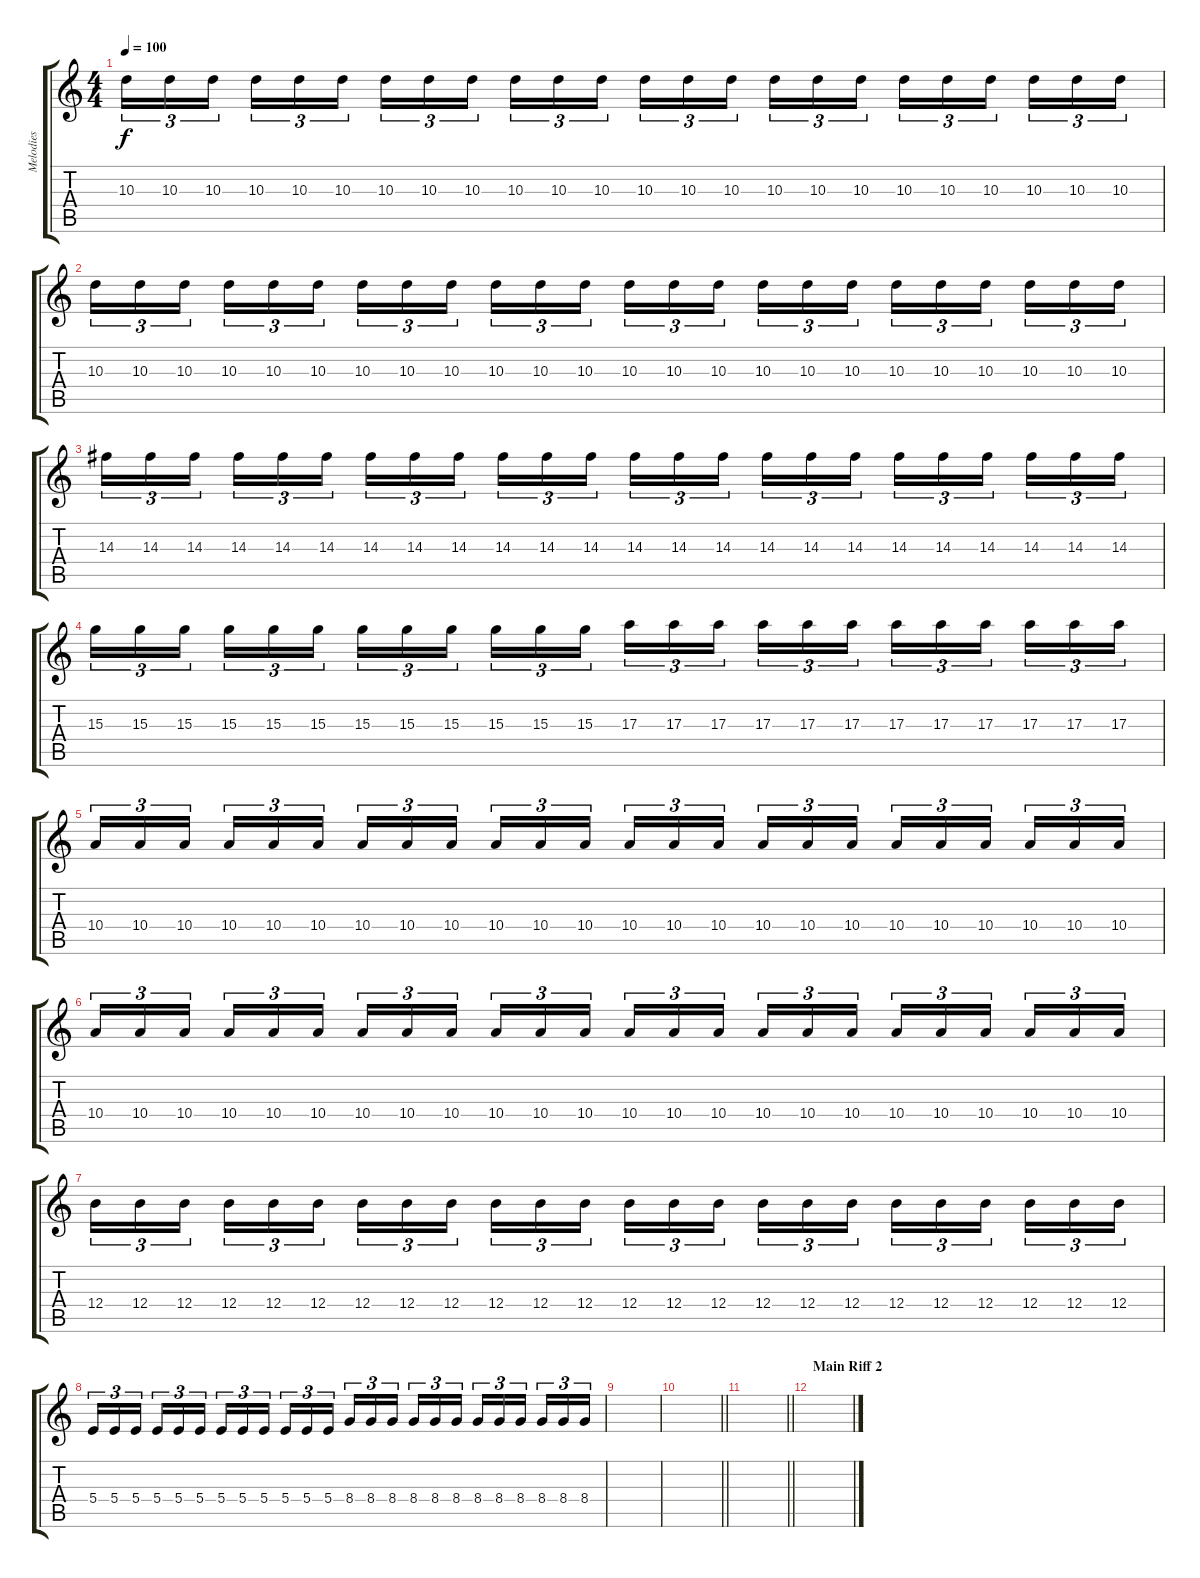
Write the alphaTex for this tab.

\track ("Melodies" "Melodies") {instrument distortionguitar}
\staff {score tabs}
\tuning (Db4 Ab3 E3 B2 Gb2 Db2) {hide}
\ts (4 4)
\tempo 100
\clef g2
\ks c
10.3.16{tu (3 2) dy f} 10.3.16{tu (3 2)} 10.3.16{tu (3 2) beam splitsecondary} 10.3.16{tu (3 2)} 10.3.16{tu (3 2)} 10.3.16{tu (3 2)} 10.3.16{tu (3 2)} 10.3.16{tu (3 2)} 10.3.16{tu (3 2) beam splitsecondary} 10.3.16{tu (3 2)} 10.3.16{tu (3 2)} 10.3.16{tu (3 2)} 10.3.16{tu (3 2)} 10.3.16{tu (3 2)} 10.3.16{tu (3 2) beam splitsecondary} 10.3.16{tu (3 2)} 10.3.16{tu (3 2)} 10.3.16{tu (3 2)} 10.3.16{tu (3 2)} 10.3.16{tu (3 2)} 10.3.16{tu (3 2) beam splitsecondary} 10.3.16{tu (3 2)} 10.3.16{tu (3 2)} 10.3.16{tu (3 2)} |
10.3.16{tu (3 2)} 10.3.16{tu (3 2)} 10.3.16{tu (3 2) beam splitsecondary} 10.3.16{tu (3 2)} 10.3.16{tu (3 2)} 10.3.16{tu (3 2)} 10.3.16{tu (3 2)} 10.3.16{tu (3 2)} 10.3.16{tu (3 2) beam splitsecondary} 10.3.16{tu (3 2)} 10.3.16{tu (3 2)} 10.3.16{tu (3 2)} 10.3.16{tu (3 2)} 10.3.16{tu (3 2)} 10.3.16{tu (3 2) beam splitsecondary} 10.3.16{tu (3 2)} 10.3.16{tu (3 2)} 10.3.16{tu (3 2)} 10.3.16{tu (3 2)} 10.3.16{tu (3 2)} 10.3.16{tu (3 2) beam splitsecondary} 10.3.16{tu (3 2)} 10.3.16{tu (3 2)} 10.3.16{tu (3 2)} |
14.3.16{tu (3 2)} 14.3.16{tu (3 2)} 14.3.16{tu (3 2) beam splitsecondary} 14.3.16{tu (3 2)} 14.3.16{tu (3 2)} 14.3.16{tu (3 2)} 14.3.16{tu (3 2)} 14.3.16{tu (3 2)} 14.3.16{tu (3 2) beam splitsecondary} 14.3.16{tu (3 2)} 14.3.16{tu (3 2)} 14.3.16{tu (3 2)} 14.3.16{tu (3 2)} 14.3.16{tu (3 2)} 14.3.16{tu (3 2) beam splitsecondary} 14.3.16{tu (3 2)} 14.3.16{tu (3 2)} 14.3.16{tu (3 2)} 14.3.16{tu (3 2)} 14.3.16{tu (3 2)} 14.3.16{tu (3 2) beam splitsecondary} 14.3.16{tu (3 2)} 14.3.16{tu (3 2)} 14.3.16{tu (3 2)} |
15.3.16{tu (3 2)} 15.3.16{tu (3 2)} 15.3.16{tu (3 2) beam splitsecondary} 15.3.16{tu (3 2)} 15.3.16{tu (3 2)} 15.3.16{tu (3 2)} 15.3.16{tu (3 2)} 15.3.16{tu (3 2)} 15.3.16{tu (3 2) beam splitsecondary} 15.3.16{tu (3 2)} 15.3.16{tu (3 2)} 15.3.16{tu (3 2)} 17.3.16{tu (3 2)} 17.3.16{tu (3 2)} 17.3.16{tu (3 2) beam splitsecondary} 17.3.16{tu (3 2)} 17.3.16{tu (3 2)} 17.3.16{tu (3 2)} 17.3.16{tu (3 2)} 17.3.16{tu (3 2)} 17.3.16{tu (3 2) beam splitsecondary} 17.3.16{tu (3 2)} 17.3.16{tu (3 2)} 17.3.16{tu (3 2)} |
10.4.16{tu (3 2)} 10.4.16{tu (3 2)} 10.4.16{tu (3 2) beam splitsecondary} 10.4.16{tu (3 2)} 10.4.16{tu (3 2)} 10.4.16{tu (3 2)} 10.4.16{tu (3 2)} 10.4.16{tu (3 2)} 10.4.16{tu (3 2) beam splitsecondary} 10.4.16{tu (3 2)} 10.4.16{tu (3 2)} 10.4.16{tu (3 2)} 10.4.16{tu (3 2)} 10.4.16{tu (3 2)} 10.4.16{tu (3 2) beam splitsecondary} 10.4.16{tu (3 2)} 10.4.16{tu (3 2)} 10.4.16{tu (3 2)} 10.4.16{tu (3 2)} 10.4.16{tu (3 2)} 10.4.16{tu (3 2) beam splitsecondary} 10.4.16{tu (3 2)} 10.4.16{tu (3 2)} 10.4.16{tu (3 2)} |
10.4.16{tu (3 2)} 10.4.16{tu (3 2)} 10.4.16{tu (3 2) beam splitsecondary} 10.4.16{tu (3 2)} 10.4.16{tu (3 2)} 10.4.16{tu (3 2)} 10.4.16{tu (3 2)} 10.4.16{tu (3 2)} 10.4.16{tu (3 2) beam splitsecondary} 10.4.16{tu (3 2)} 10.4.16{tu (3 2)} 10.4.16{tu (3 2)} 10.4.16{tu (3 2)} 10.4.16{tu (3 2)} 10.4.16{tu (3 2) beam splitsecondary} 10.4.16{tu (3 2)} 10.4.16{tu (3 2)} 10.4.16{tu (3 2)} 10.4.16{tu (3 2)} 10.4.16{tu (3 2)} 10.4.16{tu (3 2) beam splitsecondary} 10.4.16{tu (3 2)} 10.4.16{tu (3 2)} 10.4.16{tu (3 2)} |
12.4.16{tu (3 2)} 12.4.16{tu (3 2)} 12.4.16{tu (3 2) beam splitsecondary} 12.4.16{tu (3 2)} 12.4.16{tu (3 2)} 12.4.16{tu (3 2)} 12.4.16{tu (3 2)} 12.4.16{tu (3 2)} 12.4.16{tu (3 2) beam splitsecondary} 12.4.16{tu (3 2)} 12.4.16{tu (3 2)} 12.4.16{tu (3 2)} 12.4.16{tu (3 2)} 12.4.16{tu (3 2)} 12.4.16{tu (3 2) beam splitsecondary} 12.4.16{tu (3 2)} 12.4.16{tu (3 2)} 12.4.16{tu (3 2)} 12.4.16{tu (3 2)} 12.4.16{tu (3 2)} 12.4.16{tu (3 2) beam splitsecondary} 12.4.16{tu (3 2)} 12.4.16{tu (3 2)} 12.4.16{tu (3 2)} |
5.4.16{tu (3 2)} 5.4.16{tu (3 2)} 5.4.16{tu (3 2) beam splitsecondary} 5.4.16{tu (3 2)} 5.4.16{tu (3 2)} 5.4.16{tu (3 2)} 5.4.16{tu (3 2)} 5.4.16{tu (3 2)} 5.4.16{tu (3 2) beam splitsecondary} 5.4.16{tu (3 2)} 5.4.16{tu (3 2)} 5.4.16{tu (3 2)} 8.4.16{tu (3 2)} 8.4.16{tu (3 2)} 8.4.16{tu (3 2) beam splitsecondary} 8.4.16{tu (3 2)} 8.4.16{tu (3 2)} 8.4.16{tu (3 2)} 8.4.16{tu (3 2)} 8.4.16{tu (3 2)} 8.4.16{tu (3 2) beam splitsecondary} 8.4.16{tu (3 2)} 8.4.16{tu (3 2)} 8.4.16{tu (3 2)} |
|
\barLineRight lightlight
|
\barLineRight lightlight
|
\section ("" "Main Riff 2")
